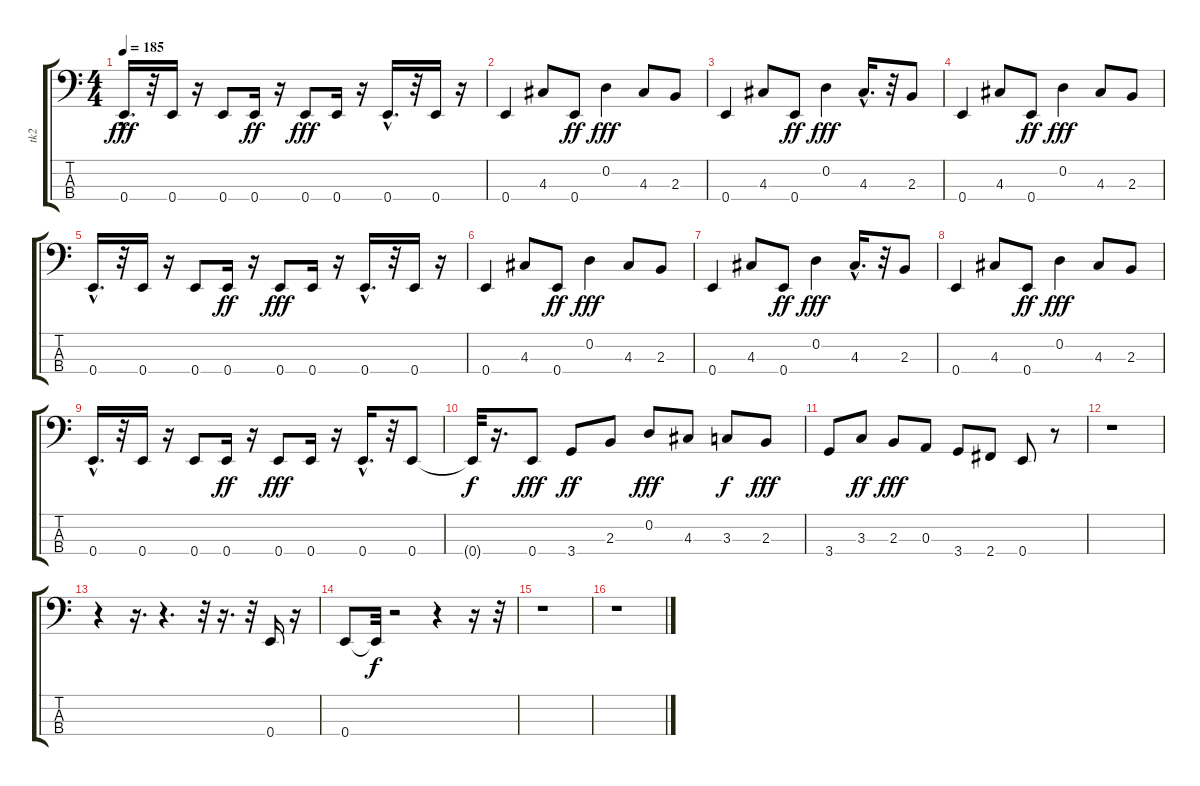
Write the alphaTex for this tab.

\track ("tk2" "tk2") {instrument electricbassfinger}
\staff {score tabs}
\tuning (G2 D2 A1 E1) {hide}
\ts (4 4)
\tempo 185
\clef f4
\ks c
0.4{hac}.16{d dy fff} r.32 0.4.16 r.16 0.4.8 0.4.16{dy ff} r.16 0.4.8{dy fff} 0.4.16 r.16 0.4{hac}.16{d} r.32 0.4.16 r.16 |
0.4.4 4.3.8 0.4.8{dy ff} 0.2.4{dy fff} 4.3.8 2.3.8 |
0.4.4 4.3.8 0.4.8{dy ff} 0.2.4{dy fff} 4.3{hac}.16{d} r.32 2.3.8 |
0.4.4 4.3.8 0.4.8{dy ff} 0.2.4{dy fff} 4.3.8 2.3.8 |
0.4{hac}.16{d} r.32 0.4.16 r.16 0.4.8 0.4.16{dy ff} r.16 0.4.8{dy fff} 0.4.16 r.16 0.4{hac}.16{d} r.32 0.4.16 r.16 |
0.4.4 4.3.8 0.4.8{dy ff} 0.2.4{dy fff} 4.3.8 2.3.8 |
0.4.4 4.3.8 0.4.8{dy ff} 0.2.4{dy fff} 4.3{hac}.16{d} r.32 2.3.8 |
0.4.4 4.3.8 0.4.8{dy ff} 0.2.4{dy fff} 4.3.8 2.3.8 |
0.4{hac}.16{d} r.32 0.4.16 r.16 0.4.8 0.4.16{dy ff} r.16 0.4.8{dy fff} 0.4.16 r.16 0.4{hac}.16{d} r.32 0.4.8 |
0.4{t}.32{dy f} r.16{d} 0.4.8{dy fff} 3.4.8{dy ff} 2.3.8 0.2.8{dy fff} 4.3.8 3.3.8{dy f} 2.3.8{dy fff} |
3.4.8 3.3.8{dy ff} 2.3.8{dy fff} 0.3.8 3.4.8 2.4.8 0.4.8 r.8 |
r.1 |
r.4 r.16{d} r.4{d} r.32 r.16{d} r.32 0.4.16 r.16 |
0.4.8 0.4{t}.32{dy f} r.2 r.4 r.16 r.32 |
r.1 |
r.1
